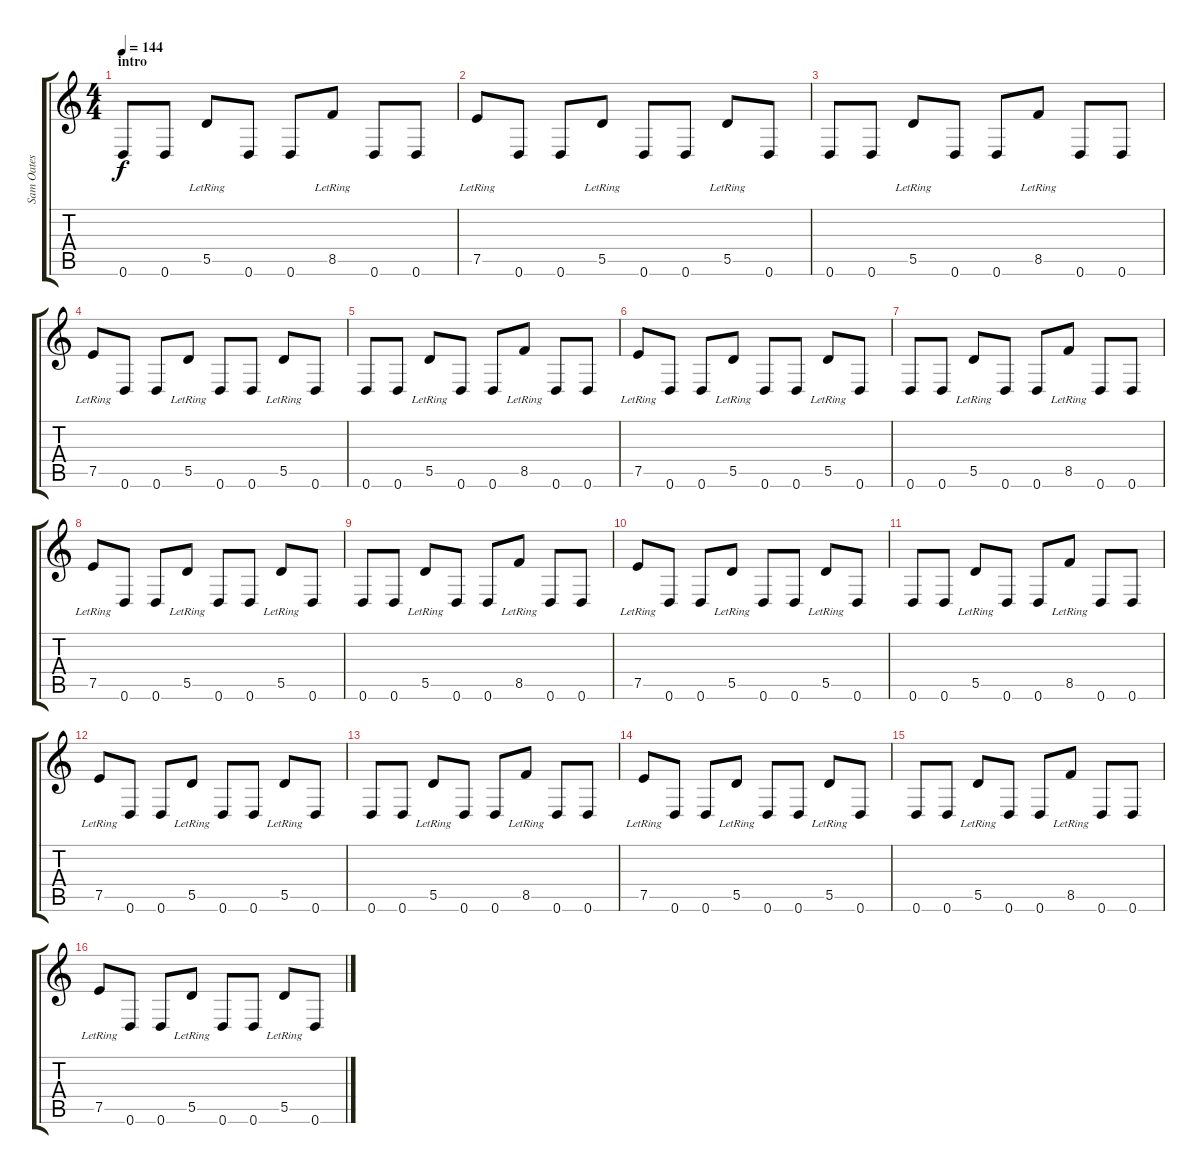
\track ("Sam Oates (lead Guitar)" "Sam Oates ") {instrument electricguitarclean}
\staff {score tabs}
\tuning (E4 B3 G3 D3 A2 D2) {hide}
\ts (4 4)
\section ("" "intro")
\tempo 144
\clef g2
\ks c
0.6.8{dy f instrument electricguitarclean} 0.6.8 5.5{lr}.8 0.6.8 0.6.8 8.5{lr}.8 0.6.8 0.6.8 |
7.5{lr}.8 0.6.8 0.6.8 5.5{lr}.8 0.6.8 0.6.8 5.5{lr}.8 0.6.8 |
0.6.8 0.6.8 5.5{lr}.8 0.6.8 0.6.8 8.5{lr}.8 0.6.8 0.6.8 |
7.5{lr}.8 0.6.8 0.6.8 5.5{lr}.8 0.6.8 0.6.8 5.5{lr}.8 0.6.8 |
0.6.8 0.6.8 5.5{lr}.8 0.6.8 0.6.8 8.5{lr}.8 0.6.8 0.6.8 |
7.5{lr}.8 0.6.8 0.6.8 5.5{lr}.8 0.6.8 0.6.8 5.5{lr}.8 0.6.8 |
0.6.8 0.6.8 5.5{lr}.8 0.6.8 0.6.8 8.5{lr}.8 0.6.8 0.6.8 |
7.5{lr}.8 0.6.8 0.6.8 5.5{lr}.8 0.6.8 0.6.8 5.5{lr}.8 0.6.8 |
0.6.8 0.6.8 5.5{lr}.8 0.6.8 0.6.8 8.5{lr}.8 0.6.8 0.6.8 |
7.5{lr}.8 0.6.8 0.6.8 5.5{lr}.8 0.6.8 0.6.8 5.5{lr}.8 0.6.8 |
0.6.8 0.6.8 5.5{lr}.8 0.6.8 0.6.8 8.5{lr}.8 0.6.8 0.6.8 |
7.5{lr}.8 0.6.8 0.6.8 5.5{lr}.8 0.6.8 0.6.8 5.5{lr}.8 0.6.8 |
0.6.8 0.6.8 5.5{lr}.8 0.6.8 0.6.8 8.5{lr}.8 0.6.8 0.6.8 |
7.5{lr}.8 0.6.8 0.6.8 5.5{lr}.8 0.6.8 0.6.8 5.5{lr}.8 0.6.8 |
0.6.8 0.6.8 5.5{lr}.8 0.6.8 0.6.8 8.5{lr}.8 0.6.8 0.6.8 |
7.5{lr}.8 0.6.8 0.6.8 5.5{lr}.8 0.6.8 0.6.8 5.5{lr}.8 0.6.8
